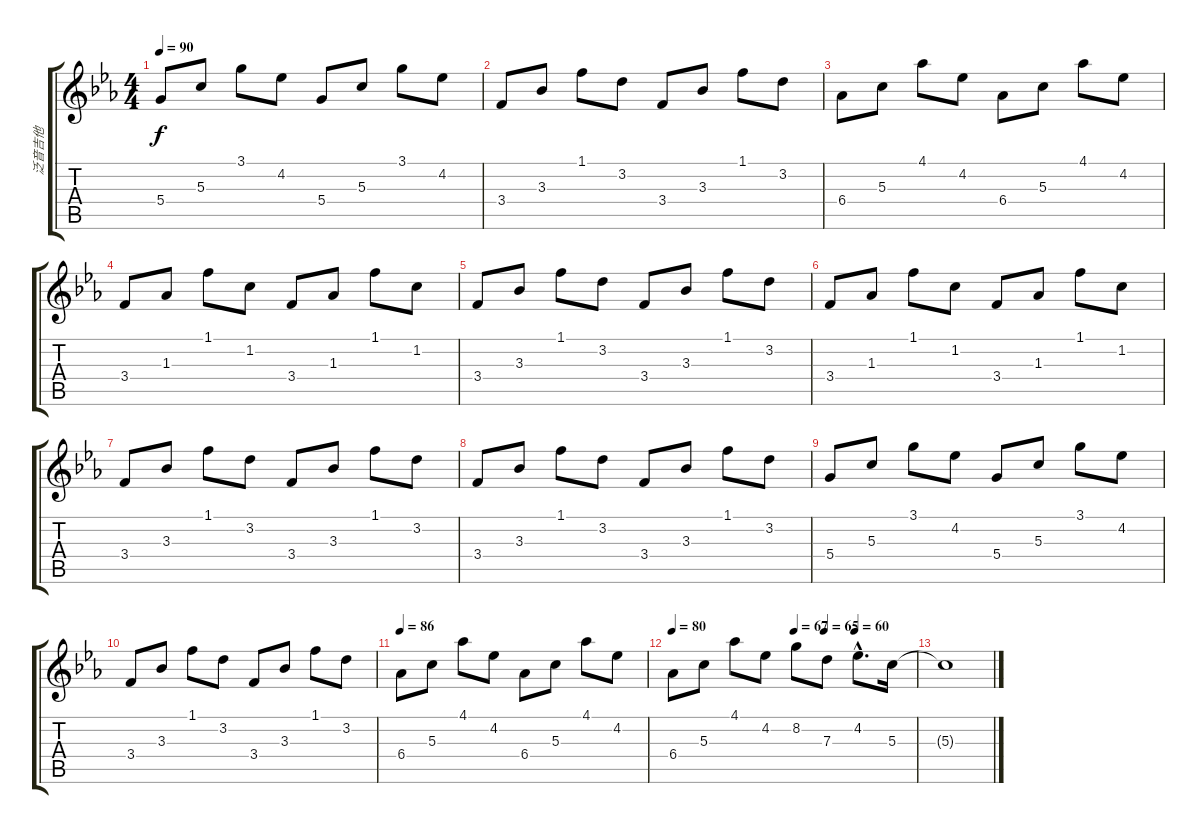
\track ("泛音吉他" "泛音吉他") {instrument guitarharmonics}
\staff {score tabs}
\tuning (E4 B3 G3 D3 A2 E2) {hide}
\ts (4 4)
\tempo 90
\clef g2
\ks eb
5.4.8{dy f} 5.3.8 3.1.8 4.2.8 5.4.8 5.3.8 3.1.8 4.2.8 |
3.4.8 3.3.8 1.1.8 3.2.8 3.4.8 3.3.8 1.1.8 3.2.8 |
6.4.8 5.3.8 4.1.8 4.2.8 6.4.8 5.3.8 4.1.8 4.2.8 |
3.4.8{volume 10 instrument guitarharmonics} 1.3.8 1.1.8 1.2.8 3.4.8 1.3.8 1.1.8 1.2.8 |
3.4.8 3.3.8 1.1.8 3.2.8 3.4.8 3.3.8 1.1.8 3.2.8 |
3.4.8 1.3.8 1.1.8 1.2.8 3.4.8 1.3.8 1.1.8 1.2.8 |
3.4.8 3.3.8 1.1.8 3.2.8 3.4.8 3.3.8 1.1.8 3.2.8 |
3.4.8 3.3.8 1.1.8 3.2.8 3.4.8 3.3.8 1.1.8 3.2.8 |
5.4.8 5.3.8 3.1.8 4.2.8 5.4.8 5.3.8 3.1.8 4.2.8 |
3.4.8 3.3.8 1.1.8 3.2.8 3.4.8 3.3.8 1.1.8 3.2.8 |
\tempo 86
6.4.8{volume 8} 5.3.8 4.1.8 4.2.8 6.4.8 5.3.8 4.1.8 4.2.8 |
\tempo 80
\tempo (67 0.5)
\tempo (65 0.625)
\tempo (60 0.75)
6.4.8 5.3.8 4.1.8 4.2.8 8.2.8{volume 9} 7.3.8{volume 8} 4.2{hac}.8{d volume 7} 5.3.16{volume 6} |
5.3{t}.1
